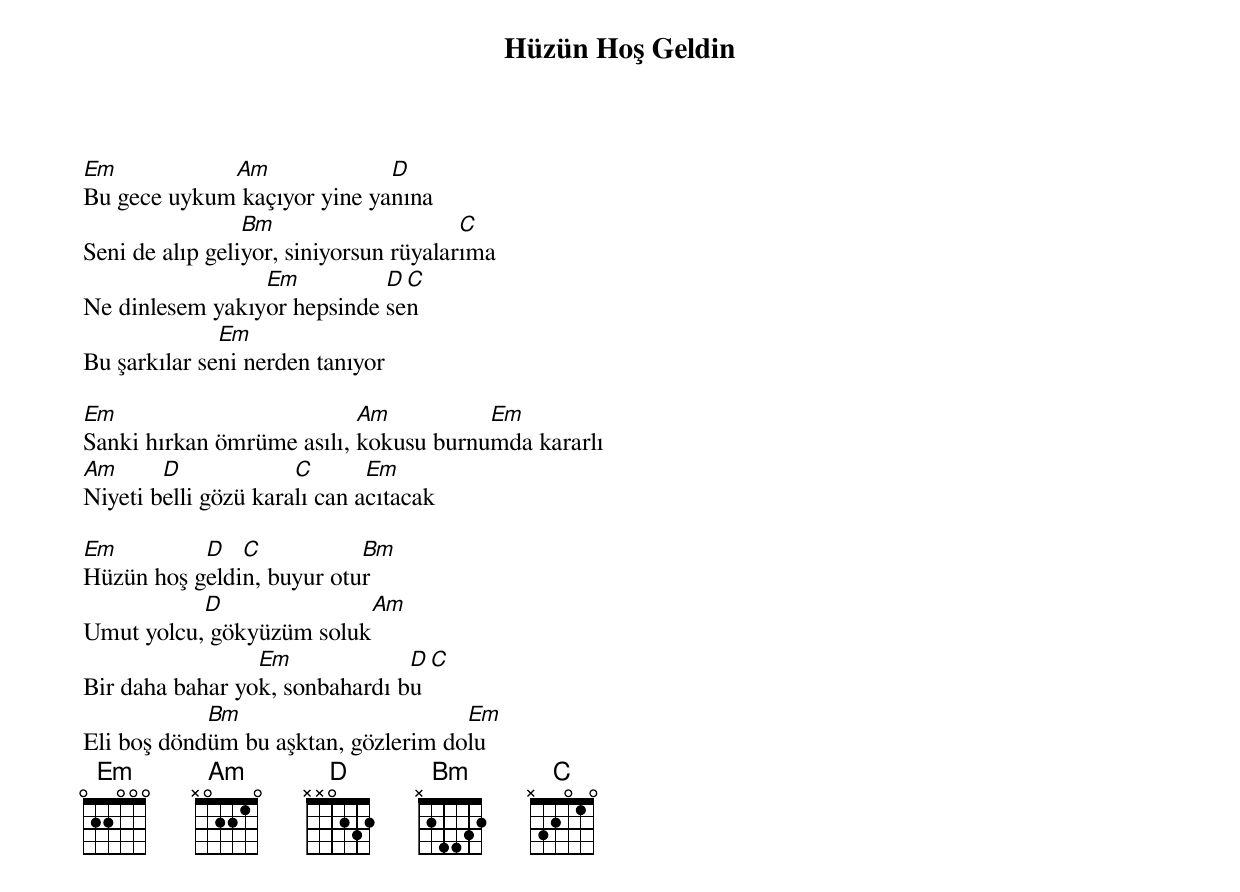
{title: Hüzün Hoş Geldin}
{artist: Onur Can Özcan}

Em           Am              D
Bu gece uykum kaçıyor yine yanına
                 Bm                     C
Seni de alıp geliyor, siniyorsun rüyalarıma
                 Em          D C
Ne dinlesem yakıyor hepsinde sen
              Em
Bu şarkılar seni nerden tanıyor

Em                         Am          Em
Sanki hırkan ömrüme asılı, kokusu burnumda kararlı
Am      D             C       Em
Niyeti belli gözü karalı can acıtacak

Em         D   C           Bm
Hüzün hoş geldin, buyur otur
           D              Am
Umut yolcu, gökyüzüm soluk
                 Em             D C
Bir daha bahar yok, sonbahardı bu
            Bm                       Em
Eli boş döndüm bu aşktan, gözlerim dolu
